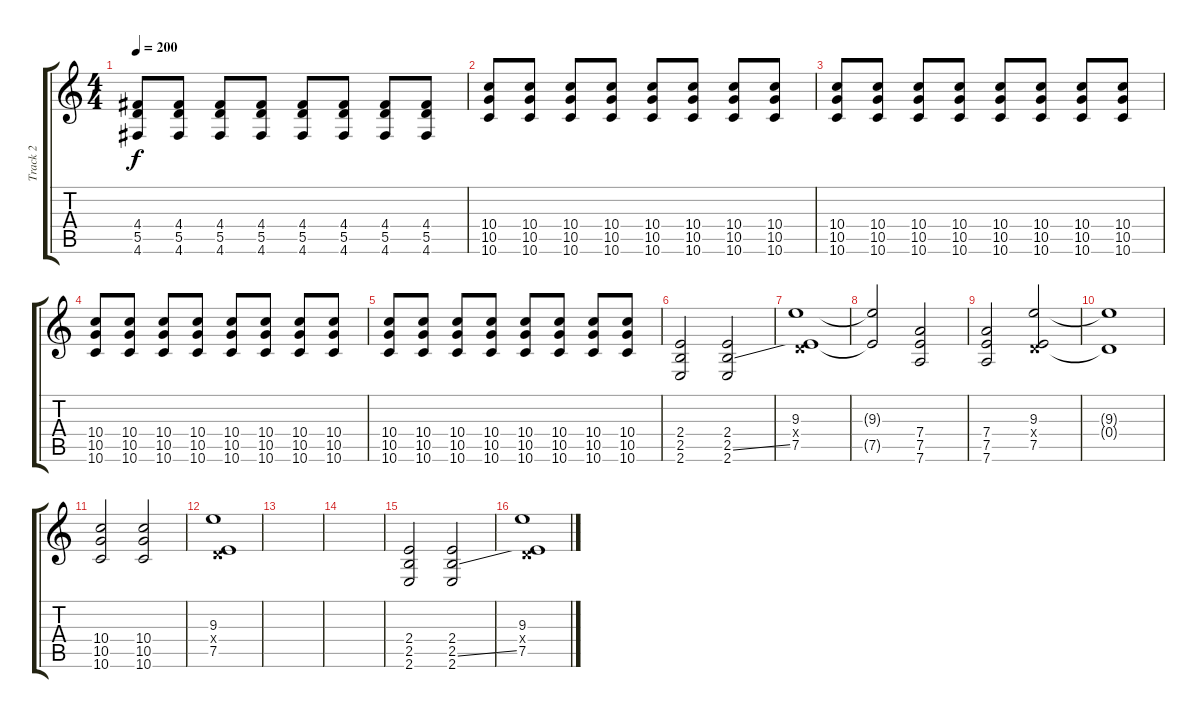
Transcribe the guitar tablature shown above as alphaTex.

\track ("Track 2" "Track 2") {instrument distortionguitar}
\staff {score tabs}
\tuning (E4 B3 G3 D3 A2 D2) {hide}
\ts (4 4)
\tempo 200
\clef g2
\ks c
(4.4 5.5 4.6).8{dy f} (4.4 5.5 4.6).8 (4.4 5.5 4.6).8 (4.4 5.5 4.6).8 (4.4 5.5 4.6).8 (4.4 5.5 4.6).8 (4.4 5.5 4.6).8 (4.4 5.5 4.6).8 |
(10.4 10.5 10.6).8 (10.4 10.5 10.6).8 (10.4 10.5 10.6).8 (10.4 10.5 10.6).8 (10.4 10.5 10.6).8 (10.4 10.5 10.6).8 (10.4 10.5 10.6).8 (10.4 10.5 10.6).8 |
(10.4 10.5 10.6).8 (10.4 10.5 10.6).8 (10.4 10.5 10.6).8 (10.4 10.5 10.6).8 (10.4 10.5 10.6).8 (10.4 10.5 10.6).8 (10.4 10.5 10.6).8 (10.4 10.5 10.6).8 |
(10.4 10.5 10.6).8 (10.4 10.5 10.6).8 (10.4 10.5 10.6).8 (10.4 10.5 10.6).8 (10.4 10.5 10.6).8 (10.4 10.5 10.6).8 (10.4 10.5 10.6).8 (10.4 10.5 10.6).8 |
(10.4 10.5 10.6).8 (10.4 10.5 10.6).8 (10.4 10.5 10.6).8 (10.4 10.5 10.6).8 (10.4 10.5 10.6).8 (10.4 10.5 10.6).8 (10.4 10.5 10.6).8 (10.4 10.5 10.6).8 |
(2.4 2.5 2.6).2 (2.4 2.5{ss} 2.6).2 |
(9.3 0.4{x} 7.5).1 |
(9.3{t} 7.5{t}).2 (7.4 7.5 7.6).2 |
(7.4 7.5 7.6).2 (9.3 0.4{x} 7.5).2 |
(9.3{t} 0.4{t}).1 |
(10.4 10.5 10.6).2 (10.4 10.5 10.6).2 |
(9.3 0.4{x} 7.5).1 |
|
|
(2.4 2.5 2.6).2 (2.4 2.5{ss} 2.6).2 |
(9.3 0.4{x} 7.5).1
